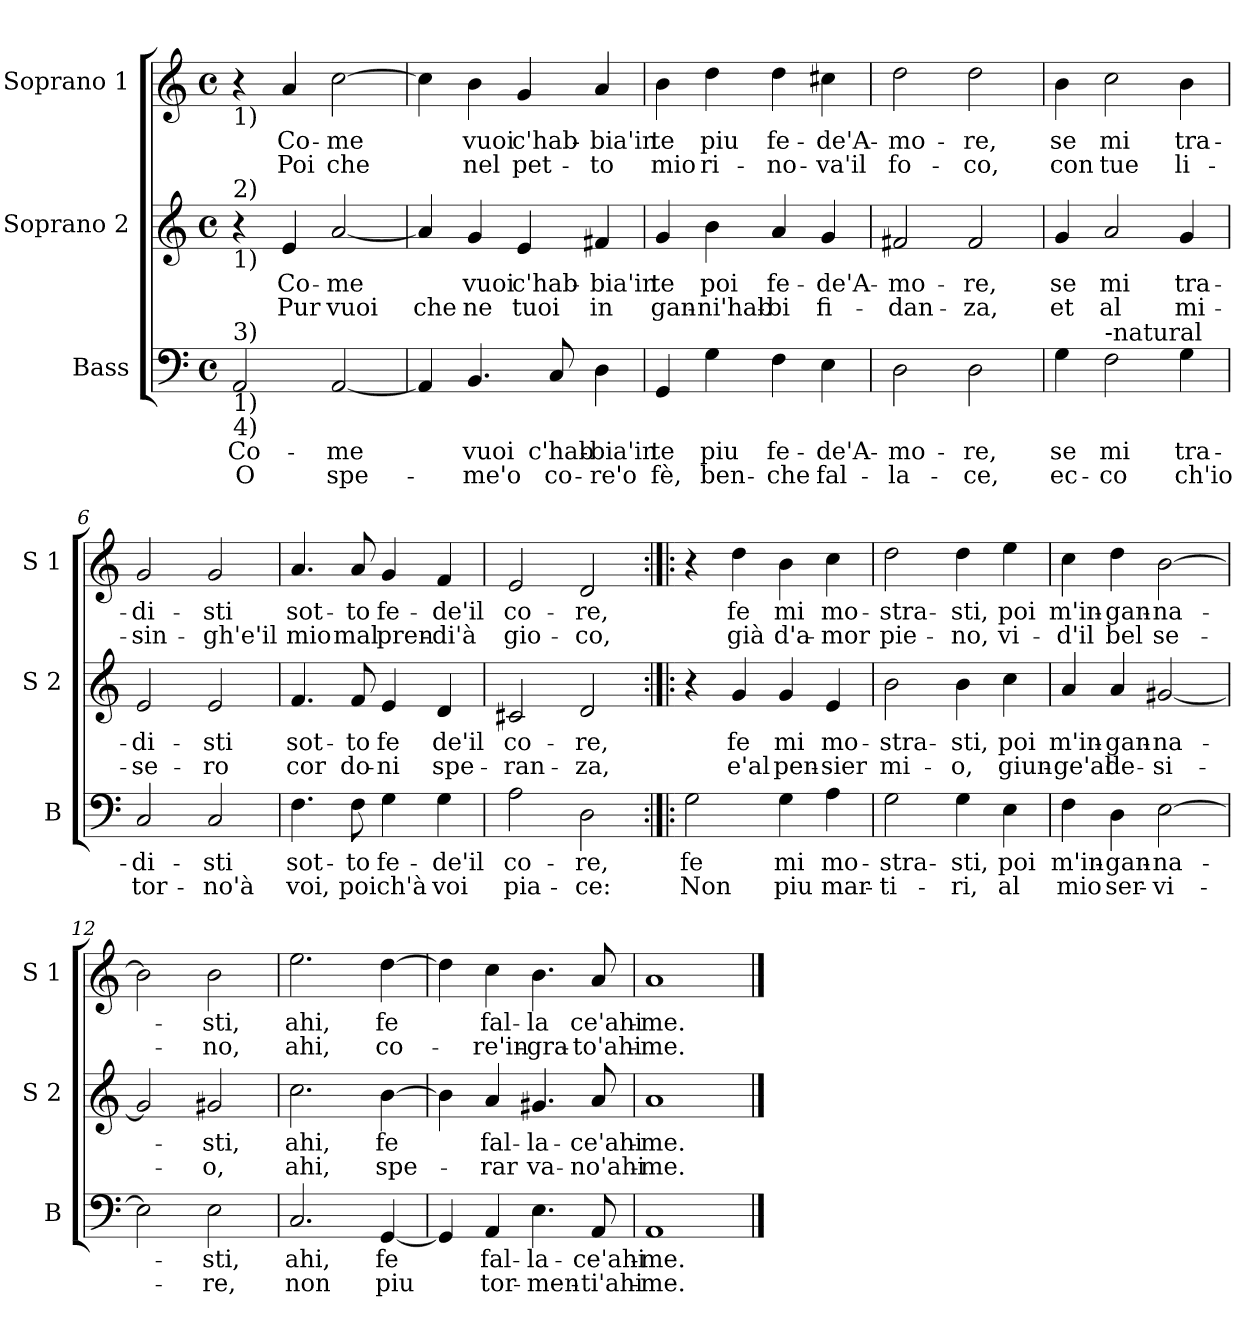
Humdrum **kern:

**kern	**text	**text	**kern	**text	**text	**kern	**text	**text
*part3	*part3	*part3	*part2	*part2	*part2	*part1	*part1	*part1
*staff3	*staff3	*staff3	*staff2	*staff2	*staff2	*staff1	*staff1	*staff1
*I"Bass	*	*	*I"Soprano 2	*	*	*I"Soprano 1	*	*
*I'B	*	*	*I'S 2	*	*	*I'S 1	*	*
*clefF4	*	*	*clefG2	*	*	*clefG2	*	*
*k[]	*	*	*k[]	*	*	*k[]	*	*
*C:	*	*	*C:	*	*	*C:	*	*
*M4/4	*	*	*M4/4	*	*	*M4/4	*	*
*met(c)	*	*	*met(c)	*	*	*met(c)	*	*
=1	=1	=1	=1	=1	=1	=1	=1	=1
!	!	!	!	!	!	!LO:TX:b:t=1)	!	!
!	!	!	!LO:TX:a:t=2)	!	!	!	!	!
!	!	!	!LO:TX:b:t=1)	!	!	!	!	!
!LO:TX:a:t=3)	!	!	!	!	!	!	!	!
!LO:TX:b:t=1)	!	!	!	!	!	!	!	!
!LO:TX:b:t=4)	!	!	!	!	!	!	!	!
!	!LO:LY:b	!LO:LY:b	!	!	!	!	!	!
2AA/	Co-	O	4r	.	.	4r	.	.
!	!	!	!	!LO:LY:b	!LO:LY:b	!	!LO:LY:b	!LO:LY:b
.	.	.	4e/	Co-	Pur	4a/	Co-	Poi
!	!LO:LY:b	!LO:LY:b	!	!LO:LY:b	!LO:LY:b	!	!LO:LY:b	!LO:LY:b
[2AA/	-me	spe-	[2a/	-me	vuoi	[2cc\	-me	che
=2	=2	=2	=2	=2	=2	=2	=2	=2
!	!	!	!	!	!LO:LY:b	!	!	!
4AA/]	.	.	4a/]	.	che	4cc\]	.	.
!	!LO:LY:b	!LO:LY:b	!	!LO:LY:b	!LO:LY:b	!	!LO:LY:b	!LO:LY:b
4.BB/	vuoi	-me'o	4g/	vuoi	ne	4b\	vuoi	nel
!	!	!	!	!LO:LY:b	!LO:LY:b	!	!LO:LY:b	!LO:LY:b
.	.	.	4e/	c'hab-	tuoi	4g/	c'hab-	pet-
!	!LO:LY:b	!LO:LY:b	!	!	!	!	!	!
8C/	c'hab-	co-	.	.	.	.	.	.
!	!LO:LY:b	!LO:LY:b	!	!LO:LY:b	!LO:LY:b	!	!LO:LY:b	!LO:LY:b
4D\	-bia'in	-re'o	4f#X/	-bia'in	in	4a/	-bia'in	-to
=3	=3	=3	=3	=3	=3	=3	=3	=3
!	!LO:LY:b	!LO:LY:b	!	!LO:LY:b	!LO:LY:b	!	!LO:LY:b	!LO:LY:b
4GG/	te	fè,	4g/	te	gan-	4b\	te	mio
!	!LO:LY:b	!LO:LY:b	!	!LO:LY:b	!LO:LY:b	!	!LO:LY:b	!LO:LY:b
4G\	piu	ben-	4b\	poi	-ni'hab-	4dd\	piu	ri-
!	!LO:LY:b	!LO:LY:b	!	!LO:LY:b	!LO:LY:b	!	!LO:LY:b	!LO:LY:b
4F\	fe-	-che	4a/	fe-	-bi	4dd\	fe-	-no-
!	!LO:LY:b	!LO:LY:b	!	!LO:LY:b	!LO:LY:b	!	!LO:LY:b	!LO:LY:b
4E\	-de'A-	fal-	4g/	-de'A-	fi-	4cc#X\	-de'A-	-va'il
=4	=4	=4	=4	=4	=4	=4	=4	=4
!	!LO:LY:b	!LO:LY:b	!	!LO:LY:b	!LO:LY:b	!	!LO:LY:b	!LO:LY:b
2D\	-mo-	-la-	2f#X/	-mo-	-dan-	2dd\	-mo-	fo-
!	!LO:LY:b	!LO:LY:b	!	!LO:LY:b	!LO:LY:b	!	!LO:LY:b	!LO:LY:b
2D\	-re,	-ce,	2f#/	-re,	-za,	2dd\	-re,	-co,
!!LO:LB:g=z
=5	=5	=5	=5	=5	=5	=5	=5	=5
!	!LO:LY:b	!LO:LY:b	!	!LO:LY:b	!LO:LY:b	!	!LO:LY:b	!LO:LY:b
4G\	se	ec-	4g/	se	et	4b\	se	con
!LO:TX:a:t=-natural	!	!	!	!	!	!	!	!
!	!LO:LY:b	!LO:LY:b	!	!LO:LY:b	!LO:LY:b	!	!LO:LY:b	!LO:LY:b
2F\	mi	-co	2a/	mi	al	2cc\	mi	tue
!	!LO:LY:b	!LO:LY:b	!	!LO:LY:b	!LO:LY:b	!	!LO:LY:b	!LO:LY:b
4G\	tra-	ch'io	4g/	tra-	mi-	4b\	tra-	li-
=6	=6	=6	=6	=6	=6	=6	=6	=6
!	!LO:LY:b	!LO:LY:b	!	!LO:LY:b	!LO:LY:b	!	!LO:LY:b	!LO:LY:b
2C/	-di-	tor-	2e/	-di-	-se-	2g/	-di-	-sin-
!	!LO:LY:b	!LO:LY:b	!	!LO:LY:b	!LO:LY:b	!	!LO:LY:b	!LO:LY:b
2C/	-sti	-no'à	2e/	-sti	-ro	2g/	-sti	-gh'e'il
=7	=7	=7	=7	=7	=7	=7	=7	=7
!	!LO:LY:b	!LO:LY:b	!	!LO:LY:b	!LO:LY:b	!	!LO:LY:b	!LO:LY:b
4.F\	sot-	voi,	4.f/	sot-	cor	4.a/	sot-	mio
!	!LO:LY:b	!LO:LY:b	!	!LO:LY:b	!LO:LY:b	!	!LO:LY:b	!LO:LY:b
8F\	-to	poi	8f/	-to	do-	8a/	-to	mal
!	!LO:LY:b	!LO:LY:b	!	!LO:LY:b	!LO:LY:b	!	!LO:LY:b	!LO:LY:b
4G\	fe-	ch'à	4e/	fe	-ni	4g/	fe-	pren-
!	!LO:LY:b	!LO:LY:b	!	!LO:LY:b	!LO:LY:b	!	!LO:LY:b	!LO:LY:b
4G\	-de'il	voi	4d/	de'il	spe-	4f/	-de'il	-di'à
=8	=8	=8	=8	=8	=8	=8	=8	=8
!	!LO:LY:b	!LO:LY:b	!	!LO:LY:b	!LO:LY:b	!	!LO:LY:b	!LO:LY:b
2A\	co-	pia-	2c#X/	co-	-ran-	2e/	co-	gio-
!	!LO:LY:b	!LO:LY:b	!	!LO:LY:b	!LO:LY:b	!	!LO:LY:b	!LO:LY:b
2D\	-re,	-ce:	2d/	-re,	-za,	2d/	-re,	-co,
!!LO:PB:g=z
=9:|!|:	=9:|!|:	=9:|!|:	=9:|!|:	=9:|!|:	=9:|!|:	=9:|!|:	=9:|!|:	=9:|!|:
!	!LO:LY:b	!LO:LY:b	!	!	!	!	!	!
2G\	fe	Non	4r	.	.	4r	.	.
!	!	!	!	!LO:LY:b	!LO:LY:b	!	!LO:LY:b	!LO:LY:b
.	.	.	4g/	fe	e'al	4dd\	fe	già
!	!LO:LY:b	!LO:LY:b	!	!LO:LY:b	!LO:LY:b	!	!LO:LY:b	!LO:LY:b
4G\	mi	piu	4g/	mi	pen-	4b\	mi	d'a-
!	!LO:LY:b	!LO:LY:b	!	!LO:LY:b	!LO:LY:b	!	!LO:LY:b	!LO:LY:b
4A\	mo-	mar-	4e/	mo-	-sier	4cc\	mo-	-mor
=10	=10	=10	=10	=10	=10	=10	=10	=10
!	!LO:LY:b	!LO:LY:b	!	!LO:LY:b	!LO:LY:b	!	!LO:LY:b	!LO:LY:b
2G\	-stra-	-ti-	2b\	-stra-	mi-	2dd\	-stra-	pie-
!	!LO:LY:b	!LO:LY:b	!	!LO:LY:b	!LO:LY:b	!	!LO:LY:b	!LO:LY:b
4G\	-sti,	-ri,	4b\	-sti,	-o,	4dd\	-sti,	-no,
!	!LO:LY:b	!LO:LY:b	!	!LO:LY:b	!LO:LY:b	!	!LO:LY:b	!LO:LY:b
4E\	poi	al	4cc\	poi	giun-	4ee\	poi	vi-
=11	=11	=11	=11	=11	=11	=11	=11	=11
!	!LO:LY:b	!LO:LY:b	!	!LO:LY:b	!LO:LY:b	!	!LO:LY:b	!LO:LY:b
4F\	m'in-	mio	4a/	m'in-	-ge'al	4cc\	m'in-	-d'il
!	!LO:LY:b	!LO:LY:b	!	!LO:LY:b	!LO:LY:b	!	!LO:LY:b	!LO:LY:b
4D\	-gan-	ser-	4a/	-gan-	de-	4dd\	-gan-	bel
!	!LO:LY:b	!LO:LY:b	!	!LO:LY:b	!LO:LY:b	!	!LO:LY:b	!LO:LY:b
[2E\	-na-	-vi-	[2g#X/	-na-	-si-	[2b\	-na-	se-
=12	=12	=12	=12	=12	=12	=12	=12	=12
2E\]	.	.	2g#/]	.	.	2b\]	.	.
!	!LO:LY:b	!LO:LY:b	!	!LO:LY:b	!LO:LY:b	!	!LO:LY:b	!LO:LY:b
2E\	-sti,	-re,	2g#X/	-sti,	-o,	2b\	-sti,	-no,
!!LO:LB:g=z
=13	=13	=13	=13	=13	=13	=13	=13	=13
!	!LO:LY:b	!LO:LY:b	!	!LO:LY:b	!LO:LY:b	!	!LO:LY:b	!LO:LY:b
2.C/	ahi,	non	2.cc\	ahi,	ahi,	2.ee\	ahi,	ahi,
!	!LO:LY:b	!LO:LY:b	!	!LO:LY:b	!LO:LY:b	!	!LO:LY:b	!LO:LY:b
[4GG/	fe	piu	[4b\	fe	spe-	[4dd\	fe	co-
=14	=14	=14	=14	=14	=14	=14	=14	=14
4GG/]	.	.	4b\]	.	.	4dd\]	.	.
!	!LO:LY:b	!LO:LY:b	!	!LO:LY:b	!LO:LY:b	!	!LO:LY:b	!LO:LY:b
4AA/	fal-	tor-	4a/	fal-	-rar	4cc\	fal-	-re'in-
!	!LO:LY:b	!LO:LY:b	!	!LO:LY:b	!LO:LY:b	!	!LO:LY:b	!LO:LY:b
4.E\	-la-	-men-	4.g#X/	-la-	va-	4.b\	-la	-gra-
!	!LO:LY:b	!LO:LY:b	!	!LO:LY:b	!LO:LY:b	!	!LO:LY:b	!LO:LY:b
8AA/	-ce'ahi-	-ti'ahi-	8a/	-ce'ahi-	-no'ahi-	8a/	ce'ahi-	-to'ahi-
=15	=15	=15	=15	=15	=15	=15	=15	=15
!	!LO:LY:b	!LO:LY:b	!	!LO:LY:b	!LO:LY:b	!	!LO:LY:b	!LO:LY:b
1AA	-me.	-me.	1a	-me.	-me.	1a	-me.	-me.
==	==	==	==	==	==	==	==	==
*-	*-	*-	*-	*-	*-	*-	*-	*-
